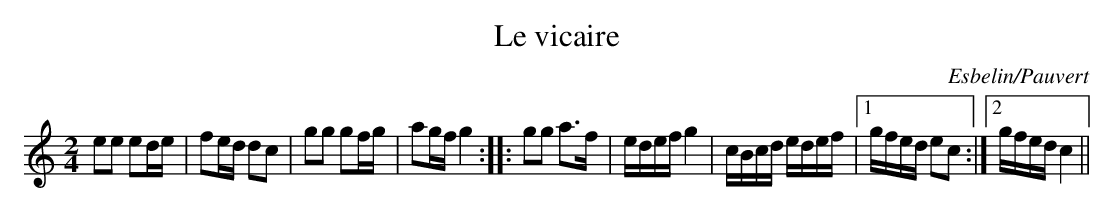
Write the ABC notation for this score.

X:1
T:Le vicaire
C:Esbelin/Pauvert
M:2/4
L:1/16
K:C
e2e2 e2de|f2ed d2c2|g2g2 g2fg|a2gf g4:|\
|:g2g2 a3f|edef g4|cBcd edef|1 gfed e2c2:|2 gfed c4||
